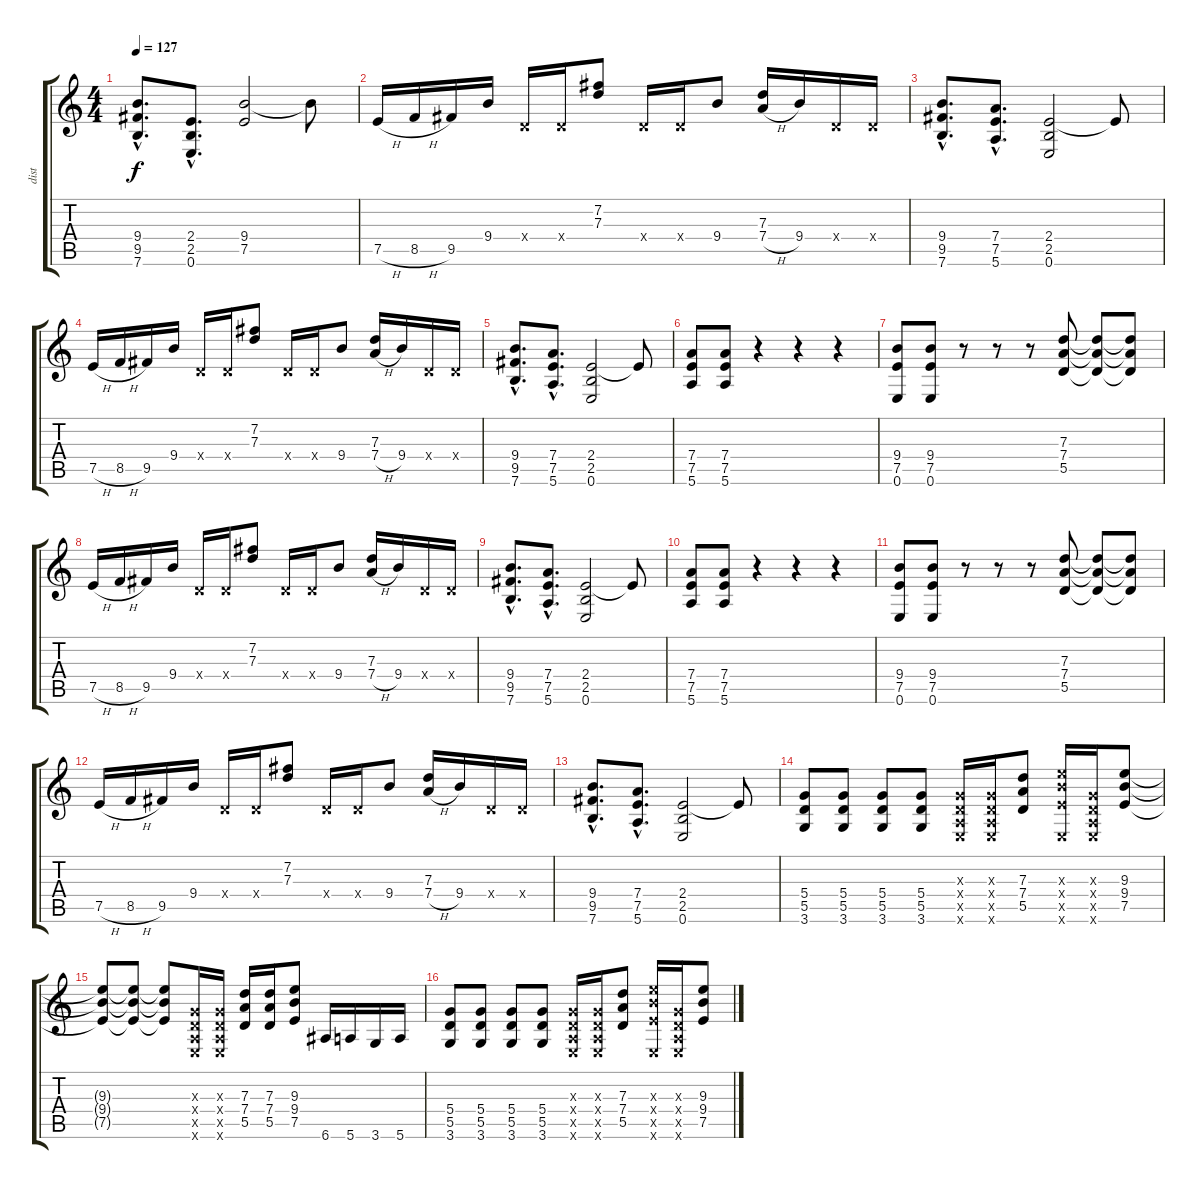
\track ("dist" "dist") {instrument distortionguitar}
\staff {score tabs}
\tuning (E4 B3 G3 D3 A2 E2) {hide}
\ts (4 4)
\tempo 127
\clef g2
\ks c
(9.4{hac} 9.5{hac} 7.6{hac}).8{d dy f} (2.4{hac} 2.5{hac} 0.6{hac}).8{d} (9.4 7.5).2 9.4{t}.8 |
7.5{h}.16 8.5{h}.16 9.5.16 9.4.16 0.4{x}.16 0.4{x}.16 (7.2 7.3).8 0.4{x}.16 0.4{x}.16 9.4.8 (7.3 7.4{h}).16 9.4.16 0.4{x}.16 0.4{x}.16 |
(9.4{hac} 9.5{hac} 7.6{hac}).8{d} (7.4{hac} 7.5{hac} 5.6{hac}).8{d} (2.4 2.5 0.6).2 2.4{t}.8 |
7.5{h}.16 8.5{h}.16 9.5.16 9.4.16 0.4{x}.16 0.4{x}.16 (7.2 7.3).8 0.4{x}.16 0.4{x}.16 9.4.8 (7.3 7.4{h}).16 9.4.16 0.4{x}.16 0.4{x}.16 |
(9.4{hac} 9.5{hac} 7.6{hac}).8{d} (7.4{hac} 7.5{hac} 5.6{hac}).8{d} (2.4 2.5 0.6).2 2.4{t}.8 |
(7.4 7.5 5.6).8 (7.4 7.5 5.6).8 r.4 r.4 r.4 |
(9.4 7.5 0.6).8 (9.4 7.5 0.6).8 r.8 r.8 r.8 (7.3 7.4 5.5).8 (7.3{t} 7.4{t} 5.5{t}).8 (7.3{t} 7.4{t} 5.5{t}).8 |
7.5{h}.16 8.5{h}.16 9.5.16 9.4.16 0.4{x}.16 0.4{x}.16 (7.2 7.3).8 0.4{x}.16 0.4{x}.16 9.4.8 (7.3 7.4{h}).16 9.4.16 0.4{x}.16 0.4{x}.16 |
(9.4{hac} 9.5{hac} 7.6{hac}).8{d} (7.4{hac} 7.5{hac} 5.6{hac}).8{d} (2.4 2.5 0.6).2 2.4{t}.8 |
(7.4 7.5 5.6).8 (7.4 7.5 5.6).8 r.4 r.4 r.4 |
(9.4 7.5 0.6).8 (9.4 7.5 0.6).8 r.8 r.8 r.8 (7.3 7.4 5.5).8 (7.3{t} 7.4{t} 5.5{t}).8 (7.3{t} 7.4{t} 5.5{t}).8 |
7.5{h}.16 8.5{h}.16 9.5.16 9.4.16 0.4{x}.16 0.4{x}.16 (7.2 7.3).8 0.4{x}.16 0.4{x}.16 9.4.8 (7.3 7.4{h}).16 9.4.16 0.4{x}.16 0.4{x}.16 |
(9.4{hac} 9.5{hac} 7.6{hac}).8{d} (7.4{hac} 7.5{hac} 5.6{hac}).8{d} (2.4 2.5 0.6).2 2.4{t}.8 |
(5.4 5.5 3.6).8 (5.4 5.5 3.6).8 (5.4 5.5 3.6).8 (5.4 5.5 3.6).8 (0.3{x} 0.4{x} 0.5{x} 0.6{x}).16 (0.3{x} 0.4{x} 0.5{x} 0.6{x}).16 (7.3 7.4 5.5).8 (9.3{x} 9.4{x} 7.5{x} 0.6{x}).16 (0.3{x} 0.4{x} 0.5{x} 0.6{x}).16 (9.3 9.4 7.5).8 |
(9.3{t} 9.4{t} 7.5{t}).8 (9.3{t} 9.4{t} 7.5{t}).8 (9.3{t} 9.4{t} 7.5{t}).8 (0.3{x} 0.4{x} 0.5{x} 0.6{x}).16 (0.3{x} 0.4{x} 0.5{x} 0.6{x}).16 (7.3 7.4 5.5).16 (7.3 7.4 5.5).16 (9.3 9.4 7.5).8 6.6.16 5.6.16 3.6.16 5.6.16 |
(5.4 5.5 3.6).8 (5.4 5.5 3.6).8 (5.4 5.5 3.6).8 (5.4 5.5 3.6).8 (0.3{x} 0.4{x} 0.5{x} 0.6{x}).16 (0.3{x} 0.4{x} 0.5{x} 0.6{x}).16 (7.3 7.4 5.5).8 (9.3{x} 9.4{x} 7.5{x} 0.6{x}).16 (0.3{x} 0.4{x} 0.5{x} 0.6{x}).16 (9.3 9.4 7.5).8
